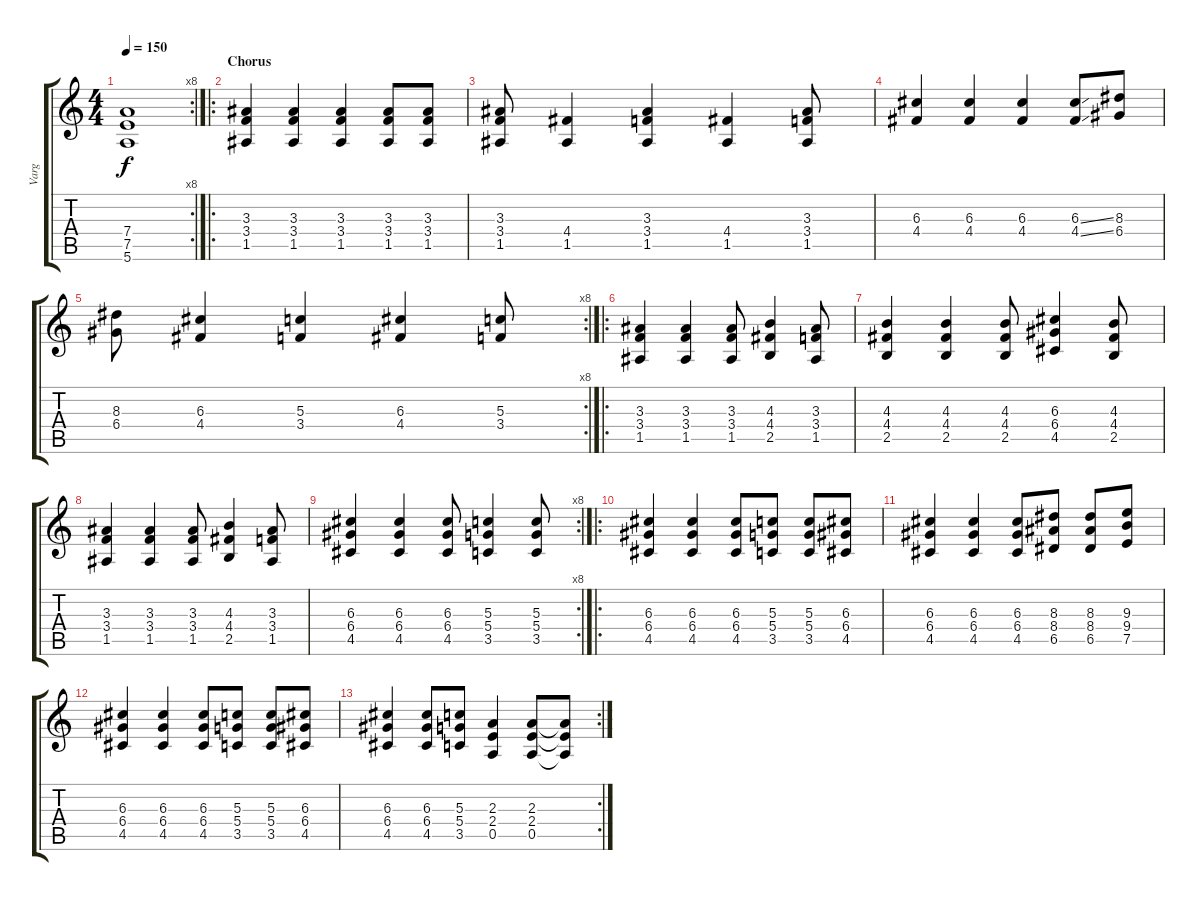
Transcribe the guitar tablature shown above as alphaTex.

\track ("Varg" "Varg") {instrument distortionguitar}
\staff {score tabs}
\tuning (E4 B3 G3 D3 A2 E2) {hide}
\rc 8
\ts (4 4)
\tempo 150
\clef g2
\ks c
(7.4{t} 7.5{t} 5.6{t}).1{dy f} |
\ro
\section ("" "Chorus")
(3.3 3.4 1.5).4{volume 7} (3.3 3.4 1.5).4 (3.3 3.4 1.5).4 (3.3 3.4 1.5).8 (3.3 3.4 1.5).8 |
(3.3 3.4 1.5).8 (4.4 1.5).4 (3.3 3.4 1.5).4 (4.4 1.5).4 (3.3 3.4 1.5).8 |
(6.3 4.4).4 (6.3 4.4).4 (6.3 4.4).4 (6.3{ss} 4.4{ss}).8 (8.3 6.4).8 |
\rc 8
(8.3 6.4).8 (6.3 4.4).4 (5.3 3.4).4 (6.3 4.4).4 (5.3 3.4).8 |
\ro
(3.3 3.4 1.5).4 (3.3 3.4 1.5).4 (3.3 3.4 1.5).8 (4.3 4.4 2.5).4 (3.3 3.4 1.5).8 |
(4.3 4.4 2.5).4 (4.3 4.4 2.5).4 (4.3 4.4 2.5).8 (6.3 6.4 4.5).4 (4.3 4.4 2.5).8 |
(3.3 3.4 1.5).4 (3.3 3.4 1.5).4 (3.3 3.4 1.5).8 (4.3 4.4 2.5).4 (3.3 3.4 1.5).8 |
\rc 8
(6.3 6.4 4.5).4 (6.3 6.4 4.5).4 (6.3 6.4 4.5).8 (5.3 5.4 3.5).4 (5.3 5.4 3.5).8 |
\ro
(6.3 6.4 4.5).4 (6.3 6.4 4.5).4 (6.3 6.4 4.5).8 (5.3 5.4 3.5).8 (5.3 5.4 3.5).8 (6.3 6.4 4.5).8 |
(6.3 6.4 4.5).4 (6.3 6.4 4.5).4 (6.3 6.4 4.5).8 (8.3 8.4 6.5).8 (8.3 8.4 6.5).8 (9.3 9.4 7.5).8 |
(6.3 6.4 4.5).4 (6.3 6.4 4.5).4 (6.3 6.4 4.5).8 (5.3 5.4 3.5).8 (5.3 5.4 3.5).8 (6.3 6.4 4.5).8 |
\rc 2
(6.3 6.4 4.5).4 (6.3 6.4 4.5).8 (5.3 5.4 3.5).8 (2.3 2.4 0.5).4 (2.3 2.4 0.5).8 (2.3{t} 2.4{t} 0.5{t}).8
